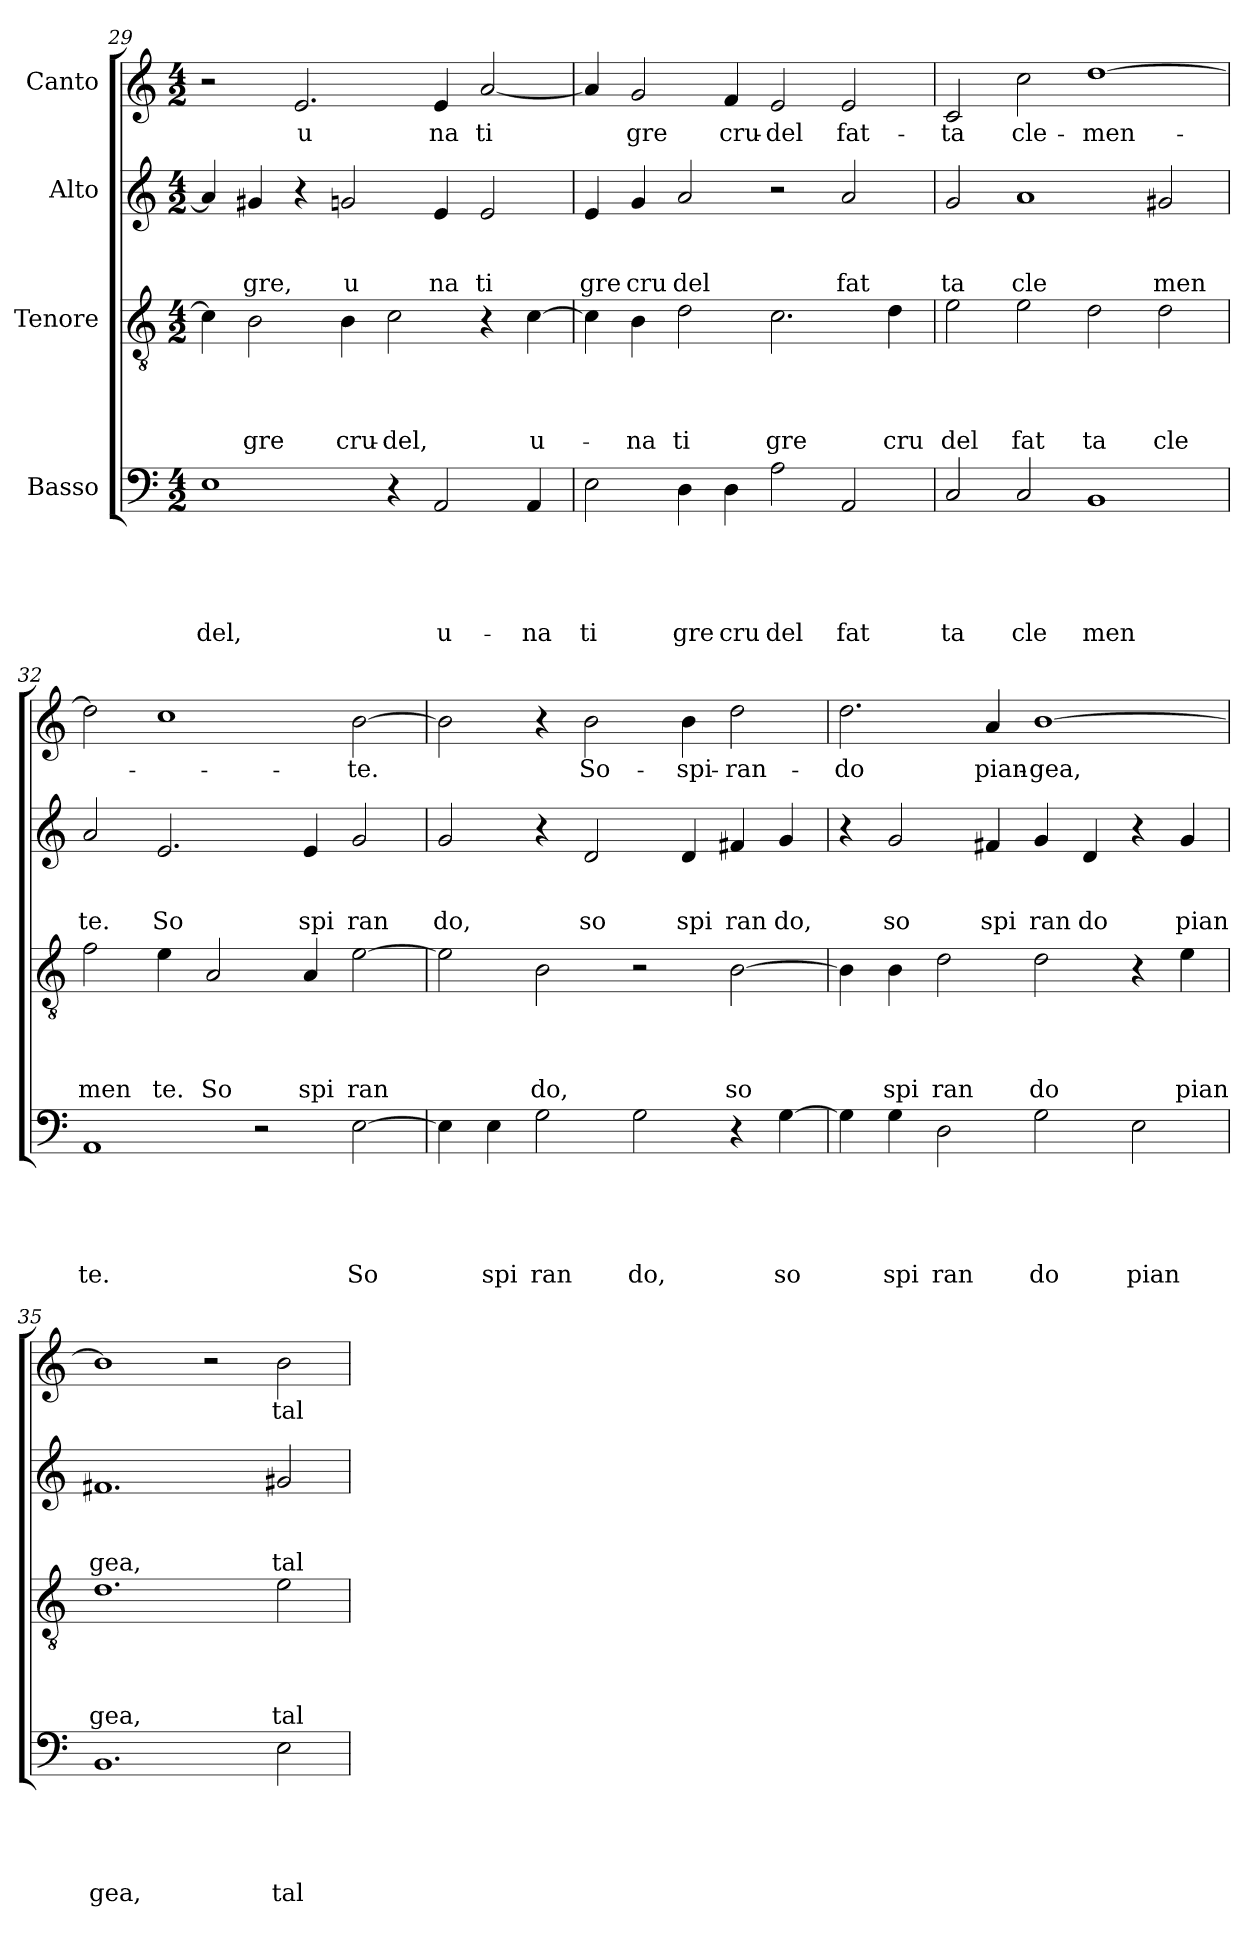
**kern	**text	**text	**text	**text	**text	**kern	**text	**text	**text	**text	**kern	**text	**text	**text	**kern	**text
*part4	*part4	*part4	*part4	*part4	*part4	*part3	*part3	*part3	*part3	*part3	*part2	*part2	*part2	*part2	*part1	*part1
*staff4	*staff4	*staff4	*staff4	*staff4	*staff4	*staff3	*staff3	*staff3	*staff3	*staff3	*staff2	*staff2	*staff2	*staff2	*staff1	*staff1
*I"Basso	*	*	*	*	*	*I"Tenore	*	*	*	*	*I"Alto	*	*	*	*I"Canto	*
*clefF4	*	*	*	*	*	*clefGv2	*	*	*	*	*clefG2	*	*	*	*clefG2	*
*k[]	*	*	*	*	*	*k[]	*	*	*	*	*k[]	*	*	*	*k[]	*
*C:	*	*	*	*	*	*C:	*	*	*	*	*C:	*	*	*	*C:	*
*M4/2	*	*	*	*	*	*M4/2	*	*	*	*	*M4/2	*	*	*	*M4/2	*
=29	=29	=29	=29	=29	=29	=29	=29	=29	=29	=29	=29	=29	=29	=29	=29	=29
!	!	!	!	!	!LO:LY:b	!	!	!	!	!	!	!	!	!	!	!
1E	.	.	.	.	-del,	4c\]	.	.	.	.	4a/]	.	.	.	2r	.
!	!	!	!	!	!	!	!	!	!	!LO:LY:b	!	!	!	!LO:LY:b	!	!
.	.	.	.	.	.	2B\	.	.	.	-gre	4g#X/	.	.	gre,	.	.
!	!	!	!	!	!	!	!	!	!	!	!	!	!	!	!	!LO:LY:b
.	.	.	.	.	.	.	.	.	.	.	4r	.	.	.	2.e/	u
!	!	!	!	!	!	!	!	!	!	!LO:LY:b	!	!	!	!LO:LY:b	!	!
.	.	.	.	.	.	4B\	.	.	.	cru-	2g/	.	.	u	.	.
!	!	!	!	!	!	!	!	!	!	!LO:LY:b	!	!	!	!	!	!
4r	.	.	.	.	.	2c\	.	.	.	-del,	.	.	.	.	.	.
!	!	!	!	!	!LO:LY:b	!	!	!	!	!	!	!	!	!LO:LY:b	!	!LO:LY:b
2AA/	.	.	.	.	u-	.	.	.	.	.	4e/	.	.	na	4e/	na
!	!	!	!	!	!	!	!	!	!	!	!	!	!	!LO:LY:b	!	!LO:LY:b
.	.	.	.	.	.	4r	.	.	.	.	2e/	.	.	ti	[<2a/	ti
!	!	!	!	!	!LO:LY:b	!	!	!	!	!LO:LY:b	!	!	!	!	!	!
4AA/	.	.	.	.	-na	[<4c\	.	.	.	u-	.	.	.	.	.	.
!!LO:LB:g=z
=30	=30	=30	=30	=30	=30	=30	=30	=30	=30	=30	=30	=30	=30	=30	=30	=30
!	!	!	!	!	!LO:LY:b	!	!	!	!	!	!	!	!	!LO:LY:b	!	!
2E\	.	.	.	.	ti	4c\]	.	.	.	.	4e/	.	.	gre	4a/]	.
!	!	!	!	!	!	!	!	!	!	!LO:LY:b	!	!	!	!LO:LY:b	!	!LO:LY:b
.	.	.	.	.	.	4B\	.	.	.	-na	4g/	.	.	cru	2g/	gre
!	!	!	!	!	!LO:LY:b	!	!	!	!	!LO:LY:b	!	!	!	!LO:LY:b	!	!
4D\	.	.	.	.	gre	2d\	.	.	.	ti	2a/	.	.	del	.	.
!	!	!	!	!	!LO:LY:b	!	!	!	!	!	!	!	!	!	!	!LO:LY:b
4D\	.	.	.	.	cru	.	.	.	.	.	.	.	.	.	4f/	cru-
!	!	!	!	!	!LO:LY:b	!	!	!	!	!LO:LY:b	!	!	!	!	!	!LO:LY:b
2A\	.	.	.	.	del	2.c\	.	.	.	gre	2r	.	.	.	2e/	-del
!	!	!	!	!	!LO:LY:b	!	!	!	!	!	!	!	!	!LO:LY:b	!	!LO:LY:b
2AA/	.	.	.	.	fat	.	.	.	.	.	2a/	.	.	fat	2e/	fat-
!	!	!	!	!	!	!	!	!	!	!LO:LY:b	!	!	!	!	!	!
.	.	.	.	.	.	4d\	.	.	.	cru	.	.	.	.	.	.
=31	=31	=31	=31	=31	=31	=31	=31	=31	=31	=31	=31	=31	=31	=31	=31	=31
!	!	!	!	!	!LO:LY:b	!	!	!	!	!LO:LY:b	!	!	!	!LO:LY:b	!	!LO:LY:b
2C/	.	.	.	.	ta	2e\	.	.	.	del	2g/	.	.	ta	2c/	-ta
!	!	!	!	!	!LO:LY:b	!	!	!	!	!LO:LY:b	!	!	!	!LO:LY:b	!	!LO:LY:b
2C/	.	.	.	.	cle	2e\	.	.	.	fat	1a	.	.	cle	2cc\	cle-
!	!	!	!	!	!LO:LY:b	!	!	!	!	!LO:LY:b	!	!	!	!	!	!LO:LY:b
1BB	.	.	.	.	men	2d\	.	.	.	ta	.	.	.	.	[>1dd	-men-
!	!	!	!	!	!	!	!	!	!	!LO:LY:b	!	!	!	!LO:LY:b	!	!
.	.	.	.	.	.	2d\	.	.	.	cle	2g#X/	.	.	men	.	.
=32	=32	=32	=32	=32	=32	=32	=32	=32	=32	=32	=32	=32	=32	=32	=32	=32
!	!	!	!	!	!LO:LY:b	!	!	!	!	!LO:LY:b	!	!	!	!LO:LY:b	!	!
1AA	.	.	.	.	te.	2f\	.	.	.	men	2a/	.	.	te.	2dd\]	.
!	!	!	!	!	!	!	!	!	!	!LO:LY:b	!	!	!	!LO:LY:b	!	!
.	.	.	.	.	.	4e\	.	.	.	te.	2.e/	.	.	So	1cc	.
!	!	!	!	!	!	!	!	!	!	!LO:LY:b	!	!	!	!	!	!
.	.	.	.	.	.	2A/	.	.	.	So	.	.	.	.	.	.
2r	.	.	.	.	.	.	.	.	.	.	.	.	.	.	.	.
!	!	!	!	!	!	!	!	!	!	!LO:LY:b	!	!	!	!LO:LY:b	!	!
.	.	.	.	.	.	4A/	.	.	.	spi	4e/	.	.	spi	.	.
!	!	!	!	!	!LO:LY:b	!	!	!	!	!LO:LY:b	!	!	!	!LO:LY:b	!	!LO:LY:b
[>2E\	.	.	.	.	So	[>2e\	.	.	.	ran	2g/	.	.	ran	[>2b\	-te.
=33	=33	=33	=33	=33	=33	=33	=33	=33	=33	=33	=33	=33	=33	=33	=33	=33
!	!	!	!	!	!	!	!	!	!	!	!	!	!	!LO:LY:b	!	!
4E\]	.	.	.	.	.	2e\]	.	.	.	.	2g/	.	.	do,	2b\]	.
!	!	!	!	!	!LO:LY:b	!	!	!	!	!	!	!	!	!	!	!
4E\	.	.	.	.	spi	.	.	.	.	.	.	.	.	.	.	.
!	!	!	!	!	!LO:LY:b	!	!	!	!	!LO:LY:b	!	!	!	!	!	!
2G\	.	.	.	.	ran	2B\	.	.	.	do,	4r	.	.	.	4r	.
!	!	!	!	!	!	!	!	!	!	!	!	!	!	!LO:LY:b	!	!LO:LY:b
.	.	.	.	.	.	.	.	.	.	.	2d/	.	.	so	2b\	So-
!	!	!	!	!	!LO:LY:b	!	!	!	!	!	!	!	!	!	!	!
2G\	.	.	.	.	do,	2r	.	.	.	.	.	.	.	.	.	.
!	!	!	!	!	!	!	!	!	!	!	!	!	!	!LO:LY:b	!	!LO:LY:b
.	.	.	.	.	.	.	.	.	.	.	4d/	.	.	spi	4b\	-spi-
!	!	!	!	!	!	!	!	!	!	!LO:LY:b	!	!	!	!LO:LY:b	!	!LO:LY:b
4r	.	.	.	.	.	[>2B\	.	.	.	so	4f#X/	.	.	ran	2dd\	-ran-
!	!	!	!	!	!LO:LY:b	!	!	!	!	!	!	!	!	!LO:LY:b	!	!
[>4G\	.	.	.	.	so	.	.	.	.	.	4g/	.	.	do,	.	.
=34	=34	=34	=34	=34	=34	=34	=34	=34	=34	=34	=34	=34	=34	=34	=34	=34
!	!	!	!	!	!	!	!	!	!	!	!	!	!	!	!	!LO:LY:b
4G\]	.	.	.	.	.	4B\]	.	.	.	.	4r	.	.	.	2.dd\	-do
!	!	!	!	!	!LO:LY:b	!	!	!	!	!LO:LY:b	!	!	!	!LO:LY:b	!	!
4G\	.	.	.	.	spi	4B\	.	.	.	spi	2g/	.	.	so	.	.
!	!	!	!	!	!LO:LY:b	!	!	!	!	!LO:LY:b	!	!	!	!	!	!
2D\	.	.	.	.	ran	2d\	.	.	.	ran	.	.	.	.	.	.
!	!	!	!	!	!	!	!	!	!	!	!	!	!	!LO:LY:b	!	!LO:LY:b
.	.	.	.	.	.	.	.	.	.	.	4f#X/	.	.	spi	4a/	pian-
!	!	!	!	!	!LO:LY:b	!	!	!	!	!LO:LY:b	!	!	!	!LO:LY:b	!	!LO:LY:b
2G\	.	.	.	.	do	2d\	.	.	.	do	4g/	.	.	ran	[>1b	-gea,
!	!	!	!	!	!	!	!	!	!	!	!	!	!	!LO:LY:b	!	!
.	.	.	.	.	.	.	.	.	.	.	4d/	.	.	do	.	.
!	!	!	!	!	!LO:LY:b	!	!	!	!	!	!	!	!	!	!	!
2E\	.	.	.	.	pian	4r	.	.	.	.	4r	.	.	.	.	.
!	!	!	!	!	!	!	!	!	!	!LO:LY:b	!	!	!	!LO:LY:b	!	!
.	.	.	.	.	.	4e\	.	.	.	pian	4g/	.	.	pian	.	.
=35	=35	=35	=35	=35	=35	=35	=35	=35	=35	=35	=35	=35	=35	=35	=35	=35
!	!	!	!	!	!LO:LY:b	!	!	!	!	!LO:LY:b	!	!	!	!LO:LY:b	!	!
1.BB	.	.	.	.	gea,	1.d	.	.	.	gea,	1.f#X	.	.	gea,	1b]	.
.	.	.	.	.	.	.	.	.	.	.	.	.	.	.	2r	.
!	!	!	!	!	!LO:LY:b	!	!	!	!	!LO:LY:b	!	!	!	!LO:LY:b	!	!LO:LY:b
2E\	.	.	.	.	tal	2e\	.	.	.	tal	2g#X/	.	.	tal	2b\	tal
=	=	=	=	=	=	=	=	=	=	=	=	=	=	=	=	=
*-	*-	*-	*-	*-	*-	*-	*-	*-	*-	*-	*-	*-	*-	*-	*-	*-
